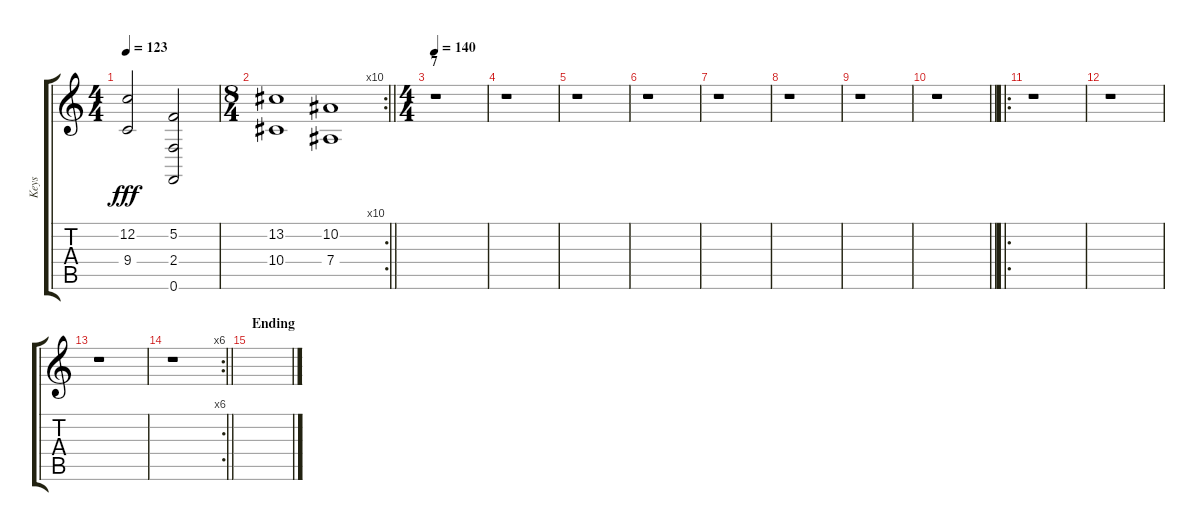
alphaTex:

\track ("Keys" "Keys") {instrument flute}
\staff {score tabs}
\tuning (F4 C4 Ab3 Eb3 Bb2 F2) {hide}
\ts (4 4)
\tempo 123
\clef g2
\ks c
(12.2 9.4).2{dy fff} (5.2 2.4 0.6).2 |
\rc 10
\ts (8 4)
\barLineRight lightlight
(13.2 10.4).1 (10.2 7.4).1 |
\ts (4 4)
\section ("" "7")
\tempo 140
r.1 |
r.1 |
r.1 |
r.1 |
r.1 |
r.1 |
r.1 |
\barLineRight lightlight
r.1 |
\ro
r.1 |
r.1 |
r.1 |
\rc 6
\barLineRight lightlight
r.1 |
\section ("" "Ending")
